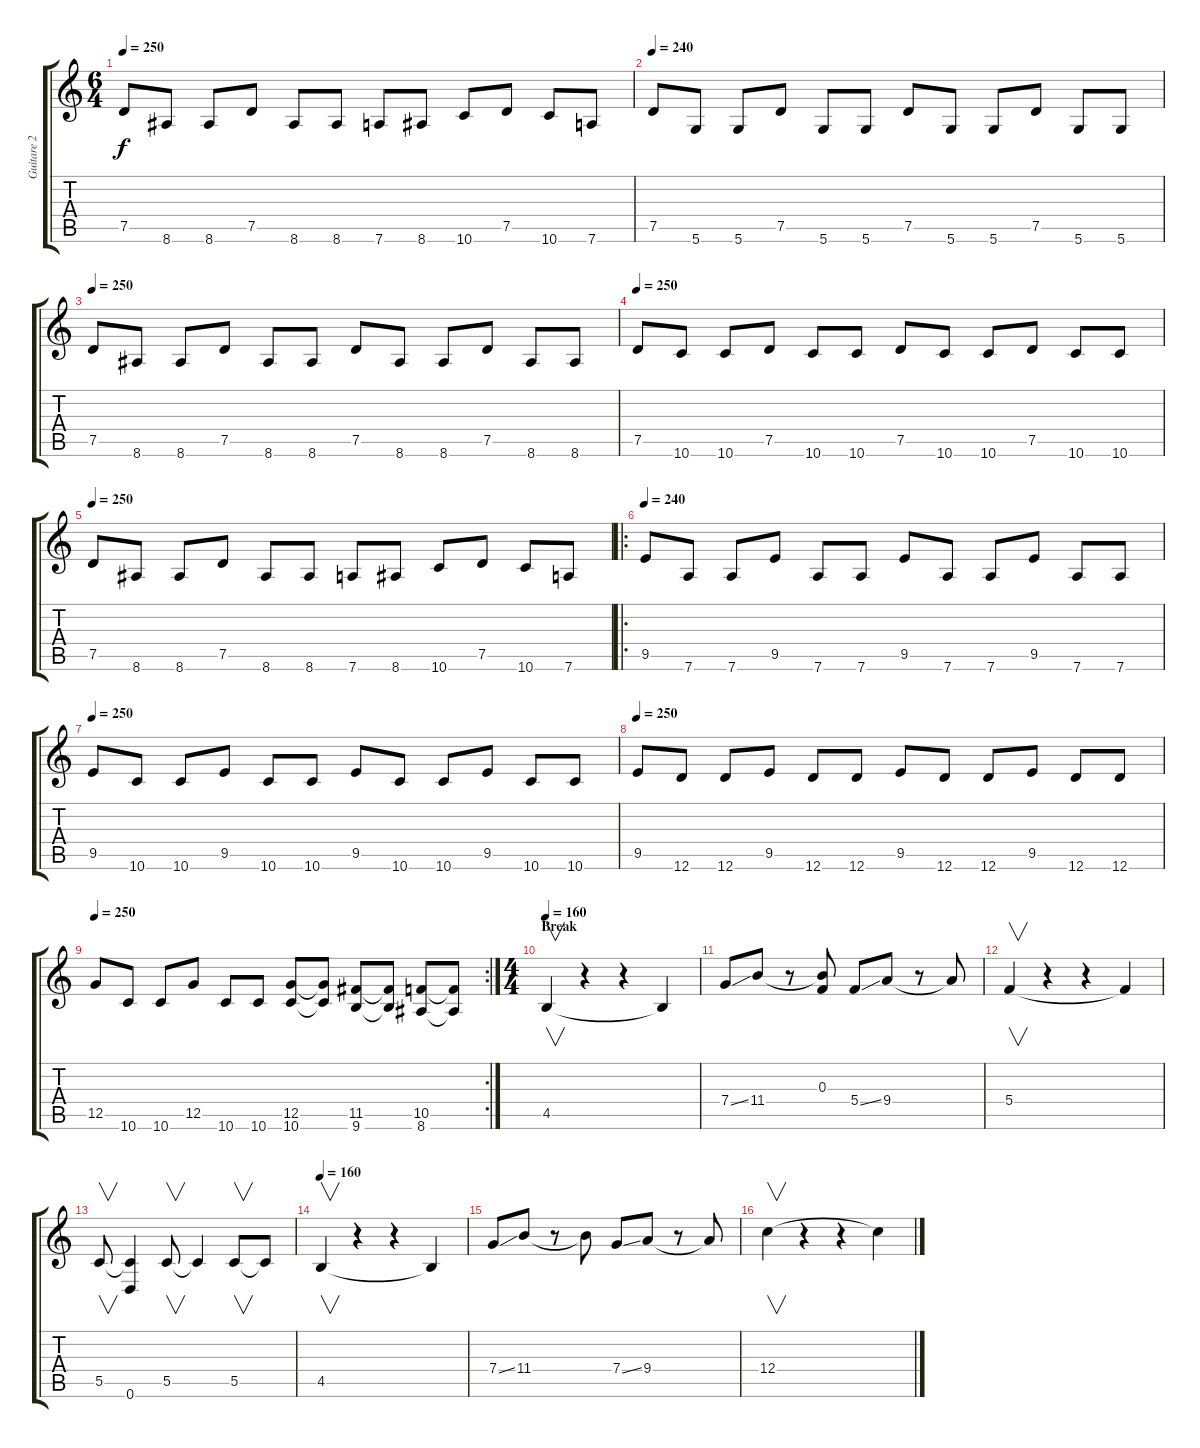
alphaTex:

\track ("Guitare 2" "Guitare 2") {instrument distortionguitar}
\staff {score tabs}
\tuning (D4 A3 F3 C3 G2 D2) {hide}
\ts (6 4)
\tempo 250
\clef g2
\ks c
7.5.8{dy f} 8.6.8 8.6.8 7.5.8 8.6.8 8.6.8 7.6.8 8.6.8 10.6.8 7.5.8 10.6.8 7.6.8 |
\tempo 240
7.5.8 5.6.8 5.6.8 7.5.8 5.6.8 5.6.8 7.5.8 5.6.8 5.6.8 7.5.8 5.6.8 5.6.8 |
\tempo 250
7.5.8 8.6.8 8.6.8 7.5.8 8.6.8 8.6.8 7.5.8 8.6.8 8.6.8 7.5.8 8.6.8 8.6.8 |
\tempo 250
7.5.8 10.6.8 10.6.8 7.5.8 10.6.8 10.6.8 7.5.8 10.6.8 10.6.8 7.5.8 10.6.8 10.6.8 |
\tempo 250
7.5.8 8.6.8 8.6.8 7.5.8 8.6.8 8.6.8 7.6.8 8.6.8 10.6.8 7.5.8 10.6.8 7.6.8 |
\ro
\tempo 240
9.5.8 7.6.8 7.6.8 9.5.8 7.6.8 7.6.8 9.5.8 7.6.8 7.6.8 9.5.8 7.6.8 7.6.8 |
\tempo 250
9.5.8 10.6.8 10.6.8 9.5.8 10.6.8 10.6.8 9.5.8 10.6.8 10.6.8 9.5.8 10.6.8 10.6.8 |
\tempo 250
9.5.8 12.6.8 12.6.8 9.5.8 12.6.8 12.6.8 9.5.8 12.6.8 12.6.8 9.5.8 12.6.8 12.6.8 |
\rc 2
\tempo 250
12.5.8 10.6.8 10.6.8 12.5.8 10.6.8 10.6.8 (12.5 10.6).8 (12.5{t} 10.6{t}).8 (11.5 9.6).8 (11.5{t} 9.6{t}).8 (10.5 8.6).8 (10.5{t} 8.6{t}).8 |
\ts (4 4)
\section ("" "Break")
\tempo 160
4.5.4{v} r.4 r.4 4.5{t}.4 |
7.4{ss}.8 11.4.8 r.8 (0.3 11.4{t}).8 5.4{ss}.8 9.4.8 r.8 9.4{t}.8 |
5.4.4{v} r.4 r.4 5.4{t}.4 |
5.5.8{v} (5.5{t} 0.6).4 5.5.8{v} 5.5{t}.4 5.5.8{v} 5.5{t}.8 |
\tempo 160
4.5.4{v} r.4 r.4 4.5{t}.4 |
7.4{ss}.8 11.4.8 r.8 11.4{t}.8 7.4{ss}.8 9.4.8 r.8 9.4{t}.8 |
12.4.4{v} r.4 r.4 12.4{t}.4
